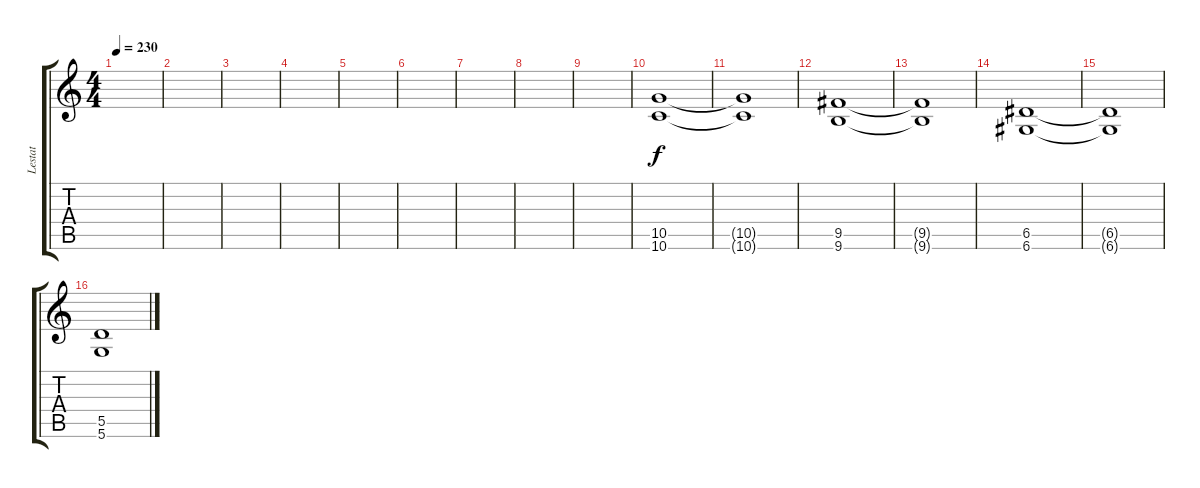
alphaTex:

\track ("Lestat" "Lestat") {instrument distortionguitar}
\staff {score tabs}
\tuning (E4 B3 G3 D3 A2 D2) {hide}
\ts (4 4)
\tempo 230
\clef g2
\ks c
|
|
|
|
|
|
|
|
|
(10.5 10.6).1{volume 12 instrument overdrivenguitar} |
(10.5{t} 10.6{t}).1 |
(9.5 9.6).1 |
(9.5{t} 9.6{t}).1 |
(6.5 6.6).1 |
(6.5{t} 6.6{t}).1 |
(5.5 5.6).1
